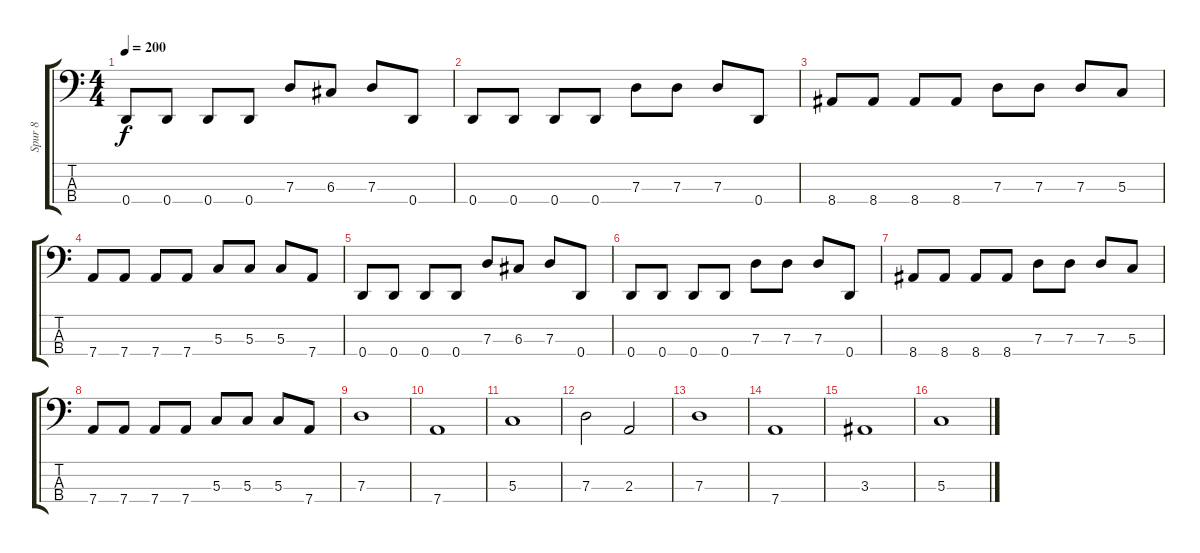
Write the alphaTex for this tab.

\track ("Spur 8" "Spur 8") {instrument electricbassfinger}
\staff {score tabs}
\tuning (F2 C2 G1 D1) {hide}
\ts (4 4)
\tempo 200
\clef f4
\ks c
0.4.8{dy f} 0.4.8 0.4.8 0.4.8 7.3.8 6.3.8 7.3.8 0.4.8 |
0.4.8 0.4.8 0.4.8 0.4.8 7.3.8 7.3.8 7.3.8 0.4.8 |
8.4.8 8.4.8 8.4.8 8.4.8 7.3.8 7.3.8 7.3.8 5.3.8 |
7.4.8 7.4.8 7.4.8 7.4.8 5.3.8 5.3.8 5.3.8 7.4.8 |
0.4.8 0.4.8 0.4.8 0.4.8 7.3.8 6.3.8 7.3.8 0.4.8 |
0.4.8 0.4.8 0.4.8 0.4.8 7.3.8 7.3.8 7.3.8 0.4.8 |
8.4.8 8.4.8 8.4.8 8.4.8 7.3.8 7.3.8 7.3.8 5.3.8 |
7.4.8 7.4.8 7.4.8 7.4.8 5.3.8 5.3.8 5.3.8 7.4.8 |
7.3.1 |
7.4.1 |
5.3.1 |
7.3.2 2.3.2 |
7.3.1 |
7.4.1 |
3.3.1 |
5.3.1
